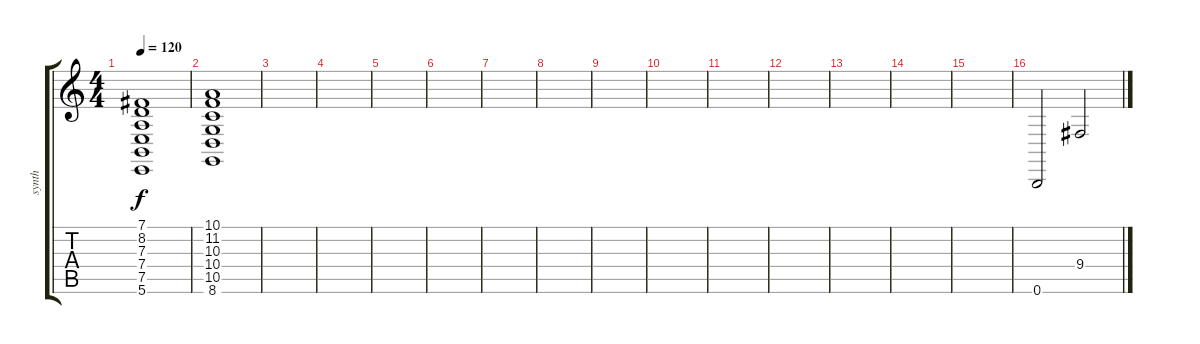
\track ("synth" "synth") {instrument synthstrings1}
\staff {score tabs}
\tuning (B3 Gb3 D3 A2 E2 B1) {hide}
\ts (4 4)
\tempo 120
\clef g2
\ks c
(7.1 8.2 7.3 7.4 7.5 5.6).1{dy f} |
(10.1 11.2 10.3 10.4 10.5 8.6).1 |
|
|
|
|
|
|
|
|
|
|
|
|
|
0.6.2 9.4.2
